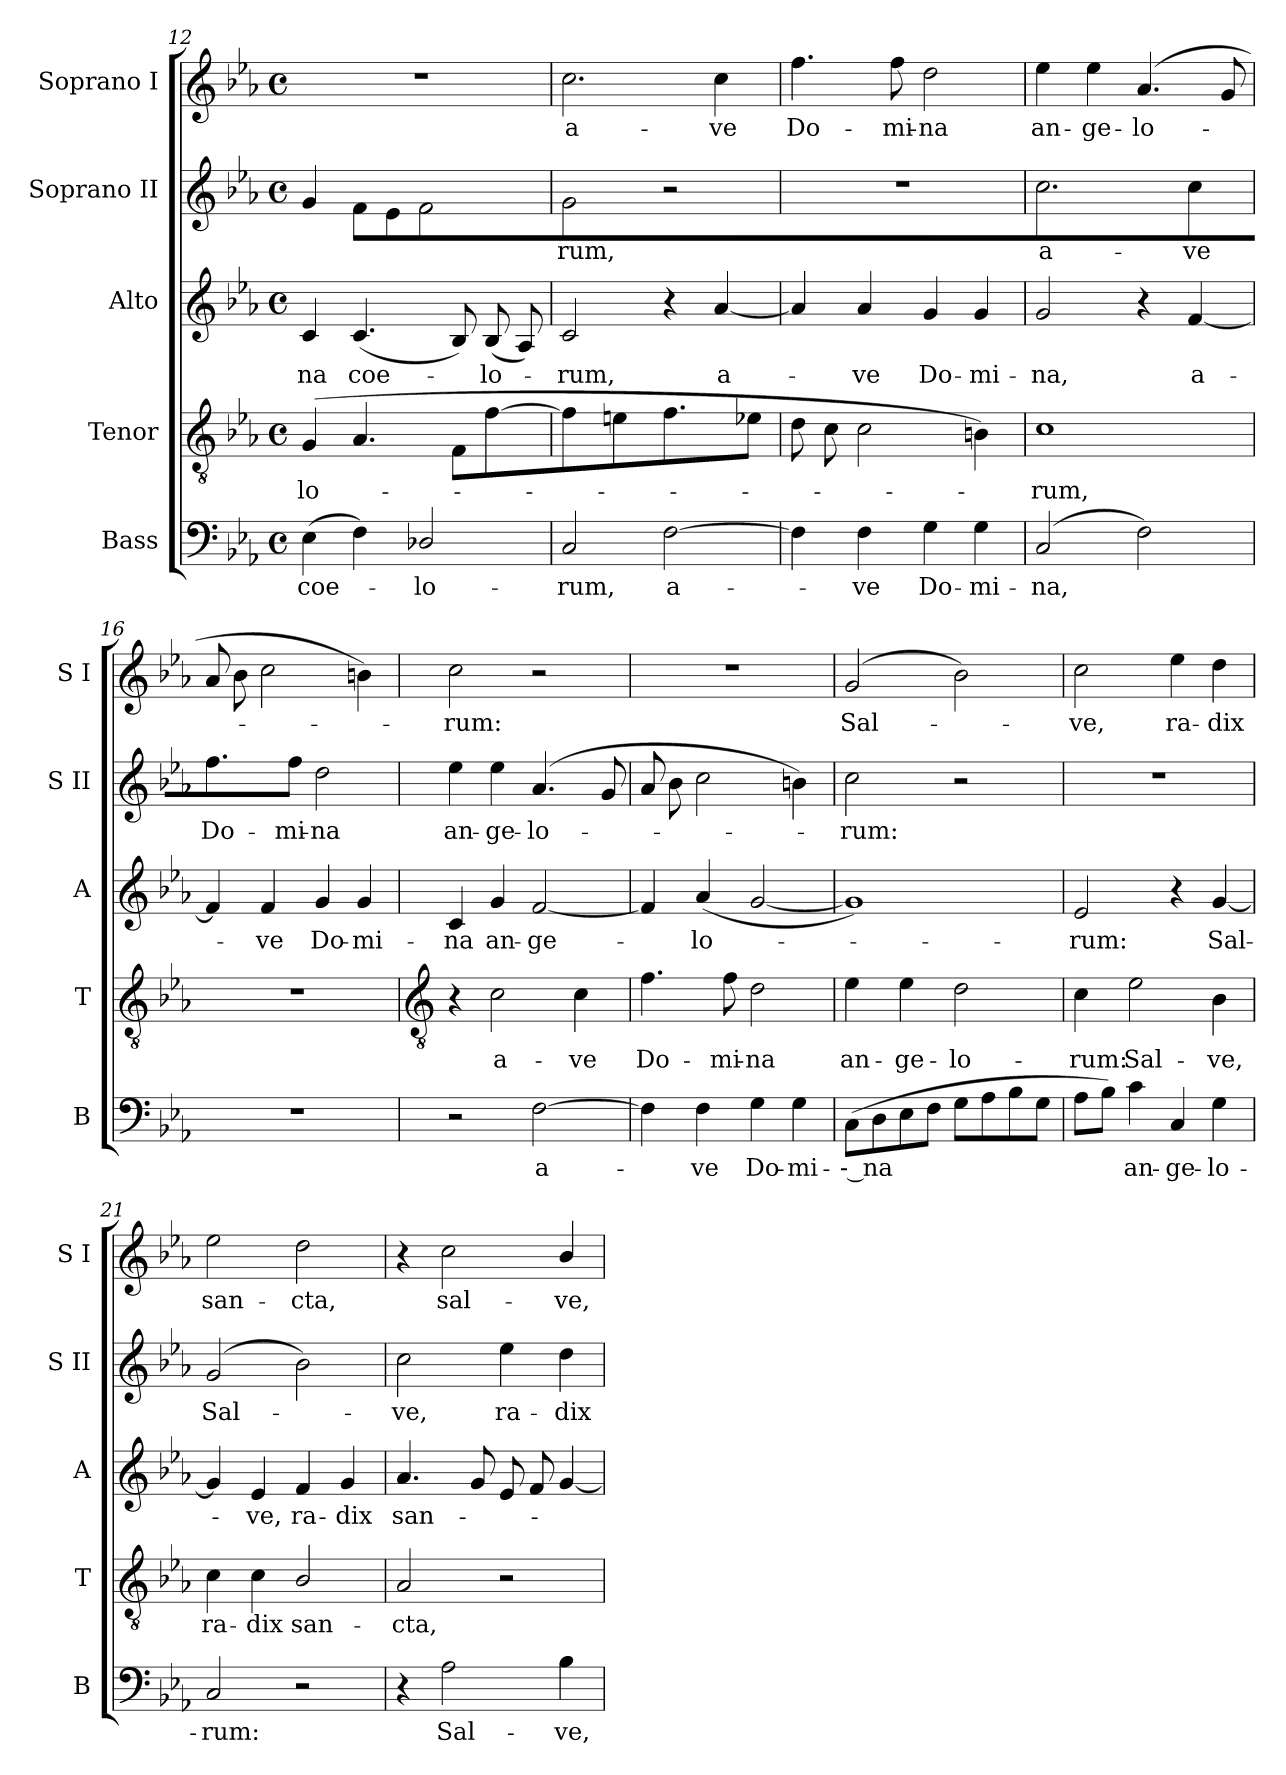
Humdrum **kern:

**kern	**text	**kern	**text	**kern	**text	**kern	**text	**kern	**text
*part5	*part5	*part4	*part4	*part3	*part3	*part2	*part2	*part1	*part1
*staff5	*staff5	*staff4	*staff4	*staff3	*staff3	*staff2	*staff2	*staff1	*staff1
*I"Bass	*	*I"Tenor	*	*I"Alto	*	*I"Soprano II	*	*I"Soprano I	*
*I'B	*	*I'T	*	*I'A	*	*I'S II	*	*I'S I	*
!!LO:LB:g=z
*clefF4	*	*clefGv2	*	*clefG2	*	*clefG2	*	*clefG2	*
*k[b-e-a-]	*	*k[b-e-a-]	*	*k[b-e-a-]	*	*k[b-e-a-]	*	*k[b-e-a-]	*
*E-:	*	*E-:	*	*E-:	*	*E-:	*	*E-:	*
*M4/4	*	*M4/4	*	*M4/4	*	*M4/4	*	*M4/4	*
*met(c)	*	*met(c)	*	*met(c)	*	*met(c)	*	*met(c)	*
=12	=12	=12	=12	=12	=12	=12	=12	=12	=12
!	!LO:LY:b	!	!LO:LY:b	!	!LO:LY:b	!	!	!	!
(>4E-	coe-	(<4G	-lo-	4c	-na	4g	.	1r	.
!	!	!	!	!	!LO:LY:b	!	!	!	!
4F)	.	4.A-	.	(<4.c	coe-	8fL	.	.	.
.	.	.	.	.	.	8e-	.	.	.
!	!LO:LY:b	!	!	!	!	!	!	!	!
2D-X/	lo-	.	.	.	.	2f	.	.	.
.	.	8FL	.	8B-)	.	.	.	.	.
!	!	!	!	!	!LO:LY:b	!	!	!	!
.	.	[4f	.	(<8B-L	lo-	.	.	.	.
.	.	.	.	8A-)	.	.	.	.	.
=13	=13	=13	=13	=13	=13	=13	=13	=13	=13
!	!LO:LY:b	!	!	!	!LO:LY:b	!	!LO:LY:b	!	!LO:LY:b
2C	-rum,	4f]	.	2c	rum,	2g	rum,	2.cc	a-
.	.	4en	.	.	.	.	.	.	.
!	!LO:LY:b	!	!	!	!	!	!	!	!
[2F	a-	4.f	.	4r	.	2r	.	.	.
!	!	!	!	!	!LO:LY:b	!	!	!	!LO:LY:b
.	.	.	.	[4a-	a-	.	.	4cc	-ve
.	.	8e-XJ	.	.	.	.	.	.	.
=14	=14	=14	=14	=14	=14	=14	=14	=14	=14
!	!	!	!	!	!	!	!	!	!LO:LY:b
4F]	.	8dL	.	4a-]	.	1r	.	4.ff	Do-
.	.	8c	.	.	.	.	.	.	.
!	!LO:LY:b	!	!	!	!LO:LY:b	!	!	!	!
4F	ve	2c	.	4a-	ve	.	.	.	.
!	!	!	!	!	!	!	!	!	!LO:LY:b
.	.	.	.	.	.	.	.	8ff	-mi-
!	!LO:LY:b	!	!	!	!LO:LY:b	!	!	!	!LO:LY:b
4G	Do-	.	.	4g	Do-	.	.	2dd	-na
!	!LO:LY:b	!	!	!	!LO:LY:b	!	!	!	!
4G	-mi-	4Bn)	.	4g	-mi-	.	.	.	.
=15	=15	=15	=15	=15	=15	=15	=15	=15	=15
!	!LO:LY:b	!	!LO:LY:b	!	!LO:LY:b	!	!LO:LY:b	!	!LO:LY:b
(<2C	-na,	1c	rum,	2g	-na,	2.cc	a-	4ee-	an-
!	!	!	!	!	!	!	!	!	!LO:LY:b
.	.	.	.	.	.	.	.	4ee-	-ge-
!	!	!	!	!	!	!	!	!	!LO:LY:b
2F)	.	.	.	4r	.	.	.	(<4.a-	-lo-
!	!	!	!	!	!LO:LY:b	!	!LO:LY:b	!	!
.	.	.	.	[4f	a-	4cc	-ve	.	.
.	.	.	.	.	.	.	.	8g	.
=16	=16	=16	=16	=16	=16	=16	=16	=16	=16
!	!	!	!	!	!	!	!LO:LY:b	!	!
1r	.	1r	.	4f]	.	4.ff	Do-	8a-L	.
.	.	.	.	.	.	.	.	8b-	.
!	!	!	!	!	!LO:LY:b	!	!	!	!
.	.	.	.	4f	ve	.	.	2cc	.
!	!	!	!	!	!	!	!LO:LY:b	!	!
.	.	.	.	.	.	8ffJ	-mi-	.	.
!	!	!	!	!	!LO:LY:b	!	!LO:LY:b	!	!
.	.	.	.	4g	Do-	2dd	-na	.	.
!	!	!	!	!	!LO:LY:b	!	!	!	!
.	.	.	.	4g	-mi-	.	.	4bn)	.
!!LO:LB:g=z
=17	=17	=17	=17	=17	=17	=17	=17	=17	=17
*	*	*clefGv2	*	*	*	*	*	*	*
!	!	!	!	!	!LO:LY:b	!	!LO:LY:b	!	!LO:LY:b
2r	.	4r	.	4c	-na	4ee-	an-	2cc	rum:
!	!	!	!LO:LY:b	!	!LO:LY:b	!	!LO:LY:b	!	!
.	.	2c	a-	4g	an-	4ee-	-ge-	.	.
!	!LO:LY:b	!	!	!	!LO:LY:b	!	!LO:LY:b	!	!
[2F	a-	.	.	[2f	-ge-	(<4.a-	-lo-	2r	.
!	!	!	!LO:LY:b	!	!	!	!	!	!
.	.	4c	-ve	.	.	.	.	.	.
.	.	.	.	.	.	8g	.	.	.
=18	=18	=18	=18	=18	=18	=18	=18	=18	=18
!	!	!	!LO:LY:b	!	!	!	!	!	!
4F]	.	4.f	Do-	4f]	.	8a-L	.	1r	.
.	.	.	.	.	.	8b-	.	.	.
!	!LO:LY:b	!	!	!	!LO:LY:b	!	!	!	!
4F	ve	.	.	(<4a-	lo-	2cc	.	.	.
!	!	!	!LO:LY:b	!	!	!	!	!	!
.	.	8f	-mi-	.	.	.	.	.	.
!	!LO:LY:b	!	!LO:LY:b	!	!	!	!	!	!
4G	Do-	2d	-na	[2g	.	.	.	.	.
!	!LO:LY:b	!	!	!	!	!	!	!	!
4G	-mi-	.	.	.	.	4bn)	.	.	.
=19	=19	=19	=19	=19	=19	=19	=19	=19	=19
!	!LO:LY:b	!	!LO:LY:b	!	!	!	!LO:LY:b	!	!LO:LY:b
(>8CL	-- na	4e-	an-	1g])	.	2cc	rum:	(<2g	Sal-
8D	.	.	.	.	.	.	.	.	.
!	!	!	!LO:LY:b	!	!	!	!	!	!
8E-	.	4e-	-ge-	.	.	.	.	.	.
8FJ	.	.	.	.	.	.	.	.	.
!	!	!	!LO:LY:b	!	!	!	!	!	!
8GL	.	2d	-lo-	.	.	2r	.	2b-)	.
8A-	.	.	.	.	.	.	.	.	.
8B-	.	.	.	.	.	.	.	.	.
8GJ	.	.	.	.	.	.	.	.	.
=20	=20	=20	=20	=20	=20	=20	=20	=20	=20
!	!	!	!LO:LY:b	!	!LO:LY:b	!	!	!	!LO:LY:b
8A-L	.	4c	-rum:	2e-	rum:	1r	.	2cc	ve,
8B-J)	.	.	.	.	.	.	.	.	.
!	!LO:LY:b	!	!LO:LY:b	!	!	!	!	!	!
4c	an-	2e-	Sal-	.	.	.	.	.	.
!	!LO:LY:b	!	!	!	!	!	!	!	!LO:LY:b
4C	-ge-	.	.	4r	.	.	.	4ee-	ra-
!	!LO:LY:b	!	!LO:LY:b	!	!LO:LY:b	!	!	!	!LO:LY:b
4G	-lo-	4B-	-ve,	[4g	Sal-	.	.	4dd	-dix
=21	=21	=21	=21	=21	=21	=21	=21	=21	=21
!	!LO:LY:b	!	!LO:LY:b	!	!	!	!LO:LY:b	!	!LO:LY:b
2C	-rum:	4c	ra-	4g]	.	(<2g	Sal-	2ee-	san-
!	!	!	!LO:LY:b	!	!LO:LY:b	!	!	!	!
.	.	4c	-dix	4e-	ve,	.	.	.	.
!	!	!	!LO:LY:b	!	!LO:LY:b	!	!	!	!LO:LY:b
2r	.	2B-/	san-	4f	ra-	2b-)	.	2dd	-cta,
!	!	!	!	!	!LO:LY:b	!	!	!	!
.	.	.	.	4g	-dix	.	.	.	.
=22	=22	=22	=22	=22	=22	=22	=22	=22	=22
!	!	!	!LO:LY:b	!	!LO:LY:b	!	!LO:LY:b	!	!
4r	.	2A-	-cta,	4.a-	san-	2cc	ve,	4r	.
!	!LO:LY:b	!	!	!	!	!	!	!	!LO:LY:b
2A-	Sal-	.	.	.	.	.	.	2cc	sal-
.	.	.	.	8gL	.	.	.	.	.
!	!	!	!	!	!	!	!LO:LY:b	!	!
.	.	2r	.	8e-	.	4ee-	ra-	.	.
.	.	.	.	8f	.	.	.	.	.
!	!LO:LY:b	!	!	!	!	!	!LO:LY:b	!	!LO:LY:b
4B-	-ve,	.	.	[4g	.	4dd	-dix	4b-/	-ve,
=	=	=	=	=	=	=	=	=	=
*-	*-	*-	*-	*-	*-	*-	*-	*-	*-
